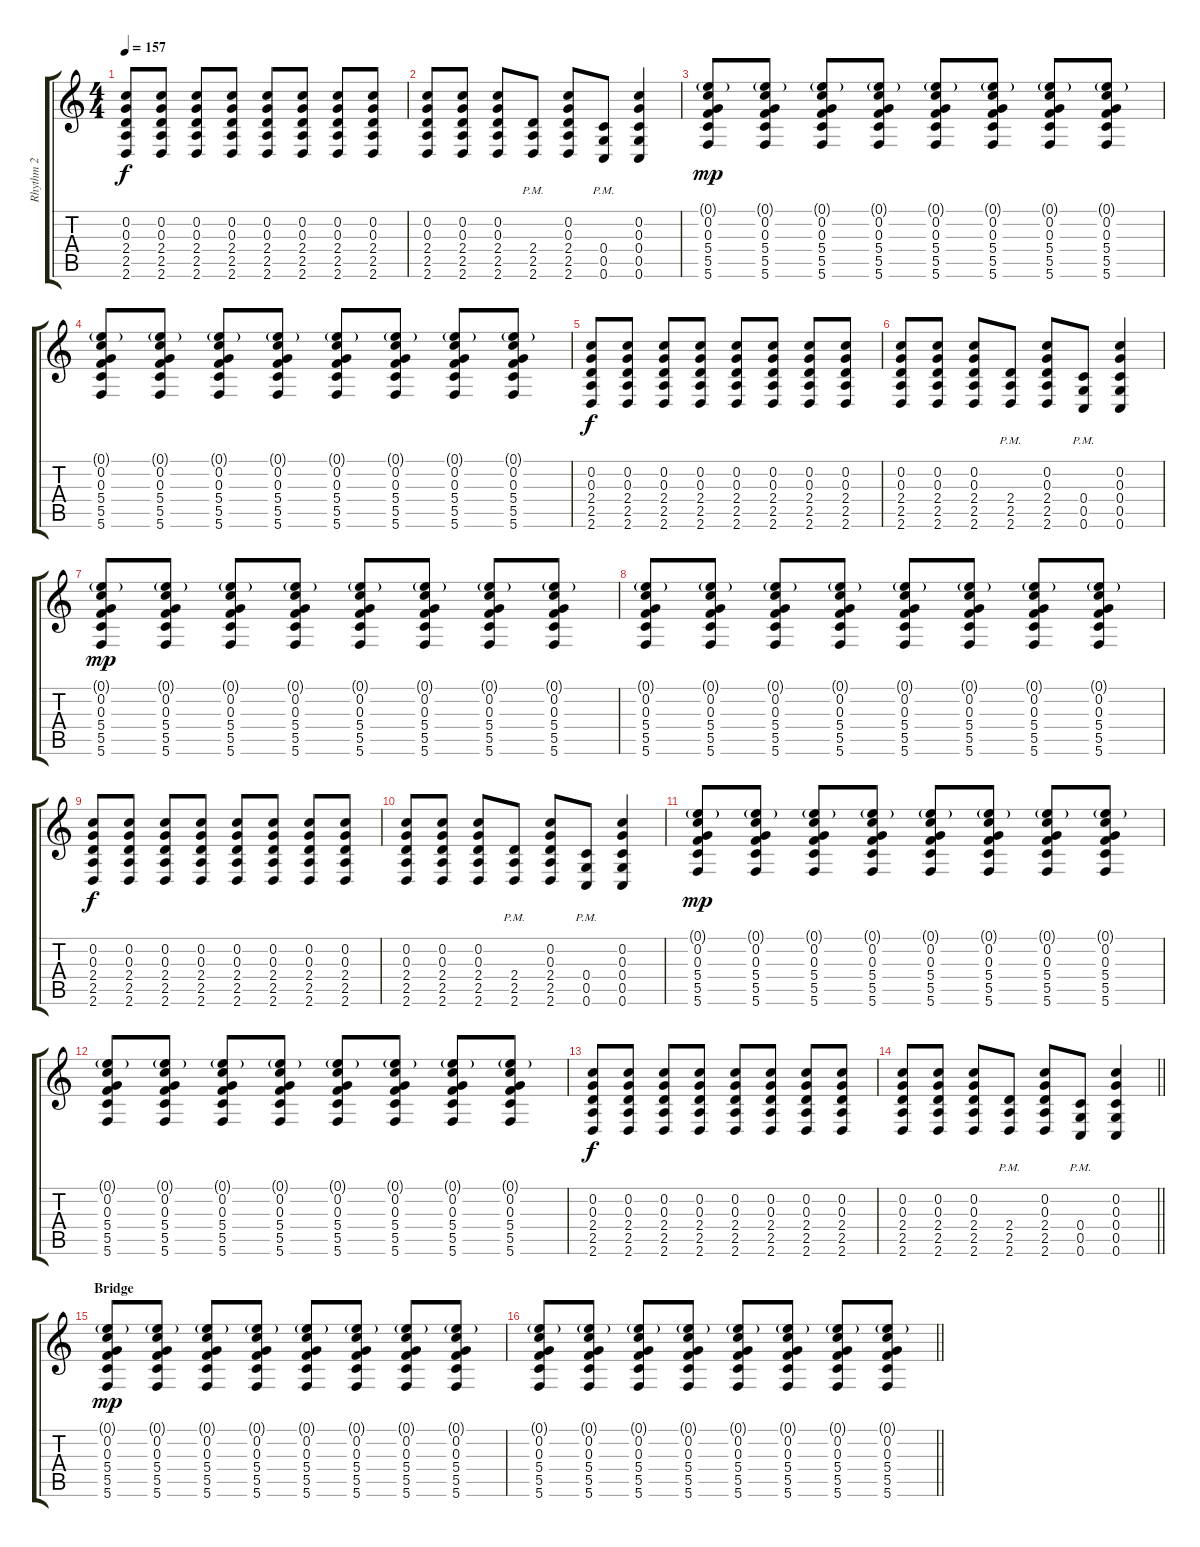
\track ("Rhythm 2" "Rhythm 2") {instrument distortionguitar}
\staff {score tabs}
\tuning (E4 C4 G3 C3 G2 C2) {hide}
\ts (4 4)
\tempo 157
\clef g2
\ks c
(0.2 0.3 2.4 2.5 2.6).8{dy f} (0.2 0.3 2.4 2.5 2.6).8 (0.2 0.3 2.4 2.5 2.6).8 (0.2 0.3 2.4 2.5 2.6).8 (0.2 0.3 2.4 2.5 2.6).8 (0.2 0.3 2.4 2.5 2.6).8 (0.2 0.3 2.4 2.5 2.6).8 (0.2 0.3 2.4 2.5 2.6).8 |
(0.2 0.3 2.4 2.5 2.6).8 (0.2 0.3 2.4 2.5 2.6).8 (0.2 0.3 2.4 2.5 2.6).8 (2.4{pm} 2.5{pm} 2.6{pm}).8 (0.2 0.3 2.4 2.5 2.6).8 (0.4{pm} 0.5{pm} 0.6{pm}).8 (0.2 0.3 0.4 0.5 0.6).4 |
(0.1{g} 0.2 0.3 5.4 5.5 5.6).8{dy mp} (0.1{g} 0.2 0.3 5.4 5.5 5.6).8 (0.1{g} 0.2 0.3 5.4 5.5 5.6).8 (0.1{g} 0.2 0.3 5.4 5.5 5.6).8 (0.1{g} 0.2 0.3 5.4 5.5 5.6).8 (0.1{g} 0.2 0.3 5.4 5.5 5.6).8 (0.1{g} 0.2 0.3 5.4 5.5 5.6).8 (0.1{g} 0.2 0.3 5.4 5.5 5.6).8 |
(0.1{g} 0.2 0.3 5.4 5.5 5.6).8 (0.1{g} 0.2 0.3 5.4 5.5 5.6).8 (0.1{g} 0.2 0.3 5.4 5.5 5.6).8 (0.1{g} 0.2 0.3 5.4 5.5 5.6).8 (0.1{g} 0.2 0.3 5.4 5.5 5.6).8 (0.1{g} 0.2 0.3 5.4 5.5 5.6).8 (0.1{g} 0.2 0.3 5.4 5.5 5.6).8 (0.1{g} 0.2 0.3 5.4 5.5 5.6).8 |
(0.2 0.3 2.4 2.5 2.6).8{dy f} (0.2 0.3 2.4 2.5 2.6).8 (0.2 0.3 2.4 2.5 2.6).8 (0.2 0.3 2.4 2.5 2.6).8 (0.2 0.3 2.4 2.5 2.6).8 (0.2 0.3 2.4 2.5 2.6).8 (0.2 0.3 2.4 2.5 2.6).8 (0.2 0.3 2.4 2.5 2.6).8 |
(0.2 0.3 2.4 2.5 2.6).8 (0.2 0.3 2.4 2.5 2.6).8 (0.2 0.3 2.4 2.5 2.6).8 (2.4{pm} 2.5{pm} 2.6{pm}).8 (0.2 0.3 2.4 2.5 2.6).8 (0.4{pm} 0.5{pm} 0.6{pm}).8 (0.2 0.3 0.4 0.5 0.6).4 |
(0.1{g} 0.2 0.3 5.4 5.5 5.6).8{dy mp} (0.1{g} 0.2 0.3 5.4 5.5 5.6).8 (0.1{g} 0.2 0.3 5.4 5.5 5.6).8 (0.1{g} 0.2 0.3 5.4 5.5 5.6).8 (0.1{g} 0.2 0.3 5.4 5.5 5.6).8 (0.1{g} 0.2 0.3 5.4 5.5 5.6).8 (0.1{g} 0.2 0.3 5.4 5.5 5.6).8 (0.1{g} 0.2 0.3 5.4 5.5 5.6).8 |
(0.1{g} 0.2 0.3 5.4 5.5 5.6).8 (0.1{g} 0.2 0.3 5.4 5.5 5.6).8 (0.1{g} 0.2 0.3 5.4 5.5 5.6).8 (0.1{g} 0.2 0.3 5.4 5.5 5.6).8 (0.1{g} 0.2 0.3 5.4 5.5 5.6).8 (0.1{g} 0.2 0.3 5.4 5.5 5.6).8 (0.1{g} 0.2 0.3 5.4 5.5 5.6).8 (0.1{g} 0.2 0.3 5.4 5.5 5.6).8 |
(0.2 0.3 2.4 2.5 2.6).8{dy f} (0.2 0.3 2.4 2.5 2.6).8 (0.2 0.3 2.4 2.5 2.6).8 (0.2 0.3 2.4 2.5 2.6).8 (0.2 0.3 2.4 2.5 2.6).8 (0.2 0.3 2.4 2.5 2.6).8 (0.2 0.3 2.4 2.5 2.6).8 (0.2 0.3 2.4 2.5 2.6).8 |
(0.2 0.3 2.4 2.5 2.6).8 (0.2 0.3 2.4 2.5 2.6).8 (0.2 0.3 2.4 2.5 2.6).8 (2.4{pm} 2.5{pm} 2.6{pm}).8 (0.2 0.3 2.4 2.5 2.6).8 (0.4{pm} 0.5{pm} 0.6{pm}).8 (0.2 0.3 0.4 0.5 0.6).4 |
(0.1{g} 0.2 0.3 5.4 5.5 5.6).8{dy mp} (0.1{g} 0.2 0.3 5.4 5.5 5.6).8 (0.1{g} 0.2 0.3 5.4 5.5 5.6).8 (0.1{g} 0.2 0.3 5.4 5.5 5.6).8 (0.1{g} 0.2 0.3 5.4 5.5 5.6).8 (0.1{g} 0.2 0.3 5.4 5.5 5.6).8 (0.1{g} 0.2 0.3 5.4 5.5 5.6).8 (0.1{g} 0.2 0.3 5.4 5.5 5.6).8 |
(0.1{g} 0.2 0.3 5.4 5.5 5.6).8 (0.1{g} 0.2 0.3 5.4 5.5 5.6).8 (0.1{g} 0.2 0.3 5.4 5.5 5.6).8 (0.1{g} 0.2 0.3 5.4 5.5 5.6).8 (0.1{g} 0.2 0.3 5.4 5.5 5.6).8 (0.1{g} 0.2 0.3 5.4 5.5 5.6).8 (0.1{g} 0.2 0.3 5.4 5.5 5.6).8 (0.1{g} 0.2 0.3 5.4 5.5 5.6).8 |
(0.2 0.3 2.4 2.5 2.6).8{dy f} (0.2 0.3 2.4 2.5 2.6).8 (0.2 0.3 2.4 2.5 2.6).8 (0.2 0.3 2.4 2.5 2.6).8 (0.2 0.3 2.4 2.5 2.6).8 (0.2 0.3 2.4 2.5 2.6).8 (0.2 0.3 2.4 2.5 2.6).8 (0.2 0.3 2.4 2.5 2.6).8 |
\barLineRight lightlight
(0.2 0.3 2.4 2.5 2.6).8 (0.2 0.3 2.4 2.5 2.6).8 (0.2 0.3 2.4 2.5 2.6).8 (2.4{pm} 2.5{pm} 2.6{pm}).8 (0.2 0.3 2.4 2.5 2.6).8 (0.4{pm} 0.5{pm} 0.6{pm}).8 (0.2 0.3 0.4 0.5 0.6).4 |
\section ("" "Bridge")
(0.1{g} 0.2 0.3 5.4 5.5 5.6).8{dy mp} (0.1{g} 0.2 0.3 5.4 5.5 5.6).8 (0.1{g} 0.2 0.3 5.4 5.5 5.6).8 (0.1{g} 0.2 0.3 5.4 5.5 5.6).8 (0.1{g} 0.2 0.3 5.4 5.5 5.6).8 (0.1{g} 0.2 0.3 5.4 5.5 5.6).8 (0.1{g} 0.2 0.3 5.4 5.5 5.6).8 (0.1{g} 0.2 0.3 5.4 5.5 5.6).8 |
\barLineRight lightlight
(0.1{g} 0.2 0.3 5.4 5.5 5.6).8 (0.1{g} 0.2 0.3 5.4 5.5 5.6).8 (0.1{g} 0.2 0.3 5.4 5.5 5.6).8 (0.1{g} 0.2 0.3 5.4 5.5 5.6).8 (0.1{g} 0.2 0.3 5.4 5.5 5.6).8 (0.1{g} 0.2 0.3 5.4 5.5 5.6).8 (0.1{g} 0.2 0.3 5.4 5.5 5.6).8 (0.1{g} 0.2 0.3 5.4 5.5 5.6).8
